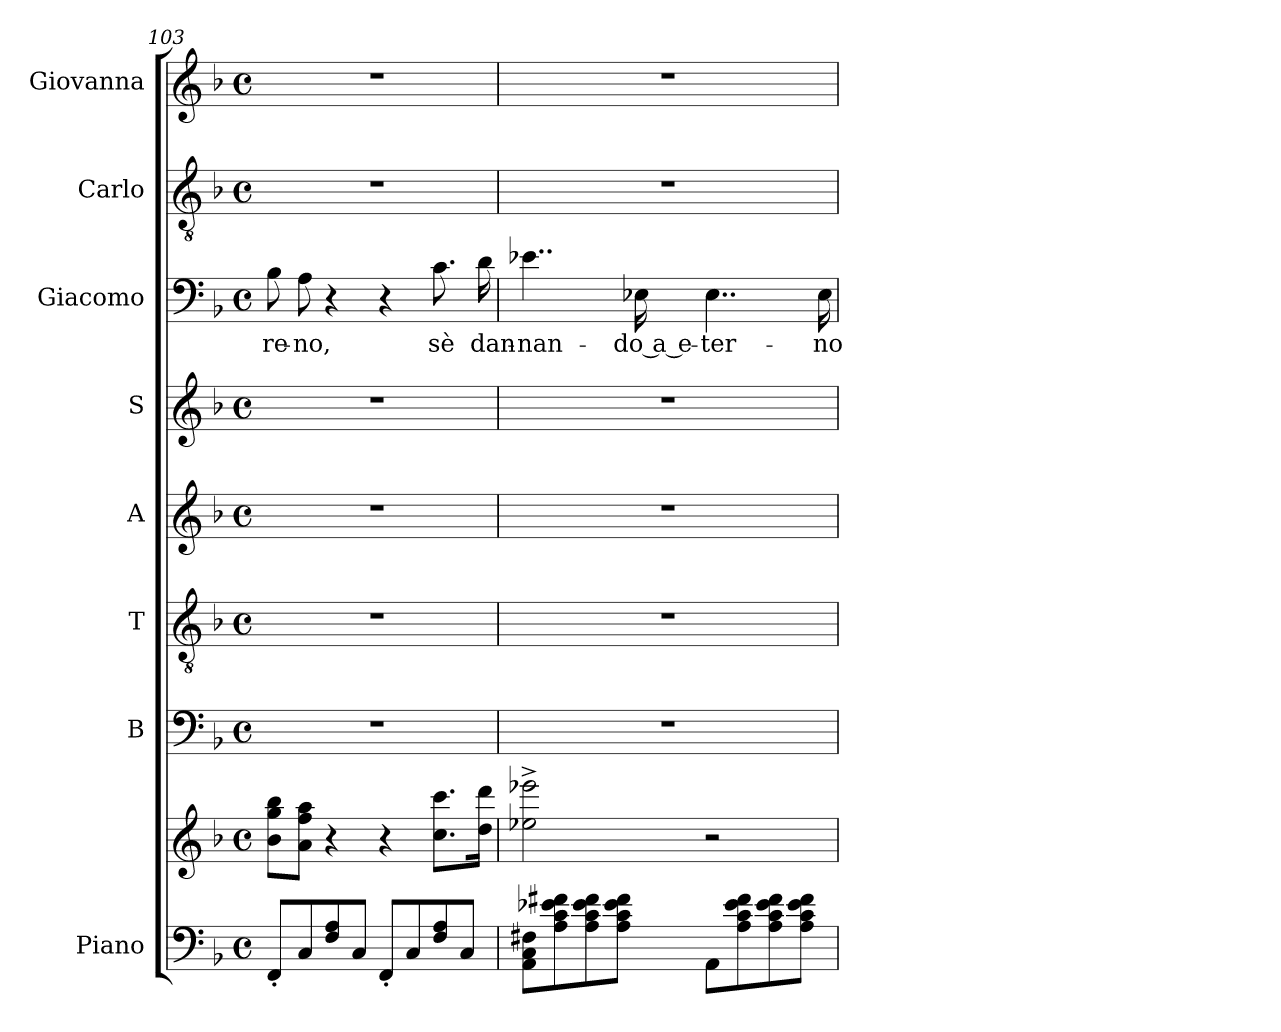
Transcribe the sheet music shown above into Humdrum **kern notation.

**kern	**kern	**kern	**kern	**kern	**kern	**kern	**text	**kern	**kern
*part8	*part8	*part7	*part6	*part5	*part4	*part3	*part3	*part2	*part1
*staff9	*staff8	*staff7	*staff6	*staff5	*staff4	*staff3	*staff3	*staff2	*staff1
*I"Piano	*	*I"B	*I"T	*I"A	*I"S	*I"Giacomo	*	*I"Carlo	*I"Giovanna
*I'Pno	*	*I'B	*I'T	*I'A	*I'S	*	*	*	*
*clefF4	*clefG2	*clefF4	*clefGv2	*clefG2	*clefG2	*clefF4	*	*clefGv2	*clefG2
*k[b-]	*k[b-]	*k[b-]	*k[b-]	*k[b-]	*k[b-]	*k[b-]	*	*k[b-]	*k[b-]
*M4/4	*M4/4	*M4/4	*M4/4	*M4/4	*M4/4	*M4/4	*	*M4/4	*M4/4
*met(c)	*met(c)	*met(c)	*met(c)	*met(c)	*met(c)	*met(c)	*	*met(c)	*met(c)
=103	=103	=103	=103	=103	=103	=103	=103	=103	=103
!	!	!	!	!	!	!	!LO:LY:b	!	!
8FF'/L	8b-\ 8gg\ 8bb-\L	1r	1r	1r	1r	8B-\	-re-	1r	1r
!	!	!	!	!	!	!	!LO:LY:b	!	!
8C/	8a\ 8ff\ 8aa\J	.	.	.	.	8A\	-no,	.	.
8F/ 8A/	4r	.	.	.	.	4r	.	.	.
8C/J	.	.	.	.	.	.	.	.	.
8FF'/L	4r	.	.	.	.	4r	.	.	.
8C/	.	.	.	.	.	.	.	.	.
!	!	!	!	!	!	!	!LO:LY:b	!	!
8F/ 8A/	8.cc\ 8.ccc\L	.	.	.	.	8.c\	sè	.	.
8C/J	.	.	.	.	.	.	.	.	.
!	!	!	!	!	!	!	!LO:LY:b	!	!
.	16dd\ 16ddd\Jk	.	.	.	.	16d\	dan-	.	.
!!LO:PB:g=z
=104	=104	=104	=104	=104	=104	=104	=104	=104	=104
!	!	!	!	!	!	!	!LO:LY:b	!	!
8AA\ 8C\ 8F#X\L	2ee-X\^ 2eee-X\^	1r	1r	1r	1r	4..e-X\	-nan-	1r	1r
8A\ 8c\ 8e-X\ 8f#X\	.	.	.	.	.	.	.	.	.
8A\ 8c\ 8e-\ 8f#\	.	.	.	.	.	.	.	.	.
8A\ 8c\ 8e-\ 8f#\J	.	.	.	.	.	.	.	.	.
!	!	!	!	!	!	!	!LO:LY:b	!	!
.	.	.	.	.	.	16E-X\	-do a e-	.	.
!	!	!	!	!	!	!	!LO:LY:b	!	!
8AA\L	2r	.	.	.	.	4..E-\	-ter-	.	.
8A\ 8c\ 8e-\ 8f#\	.	.	.	.	.	.	.	.	.
8A\ 8c\ 8e-\ 8f#\	.	.	.	.	.	.	.	.	.
8A\ 8c\ 8e-\ 8f#\J	.	.	.	.	.	.	.	.	.
!	!	!	!	!	!	!	!LO:LY:b	!	!
.	.	.	.	.	.	16E-\	-no	.	.
=	=	=	=	=	=	=	=	=	=
*-	*-	*-	*-	*-	*-	*-	*-	*-	*-
